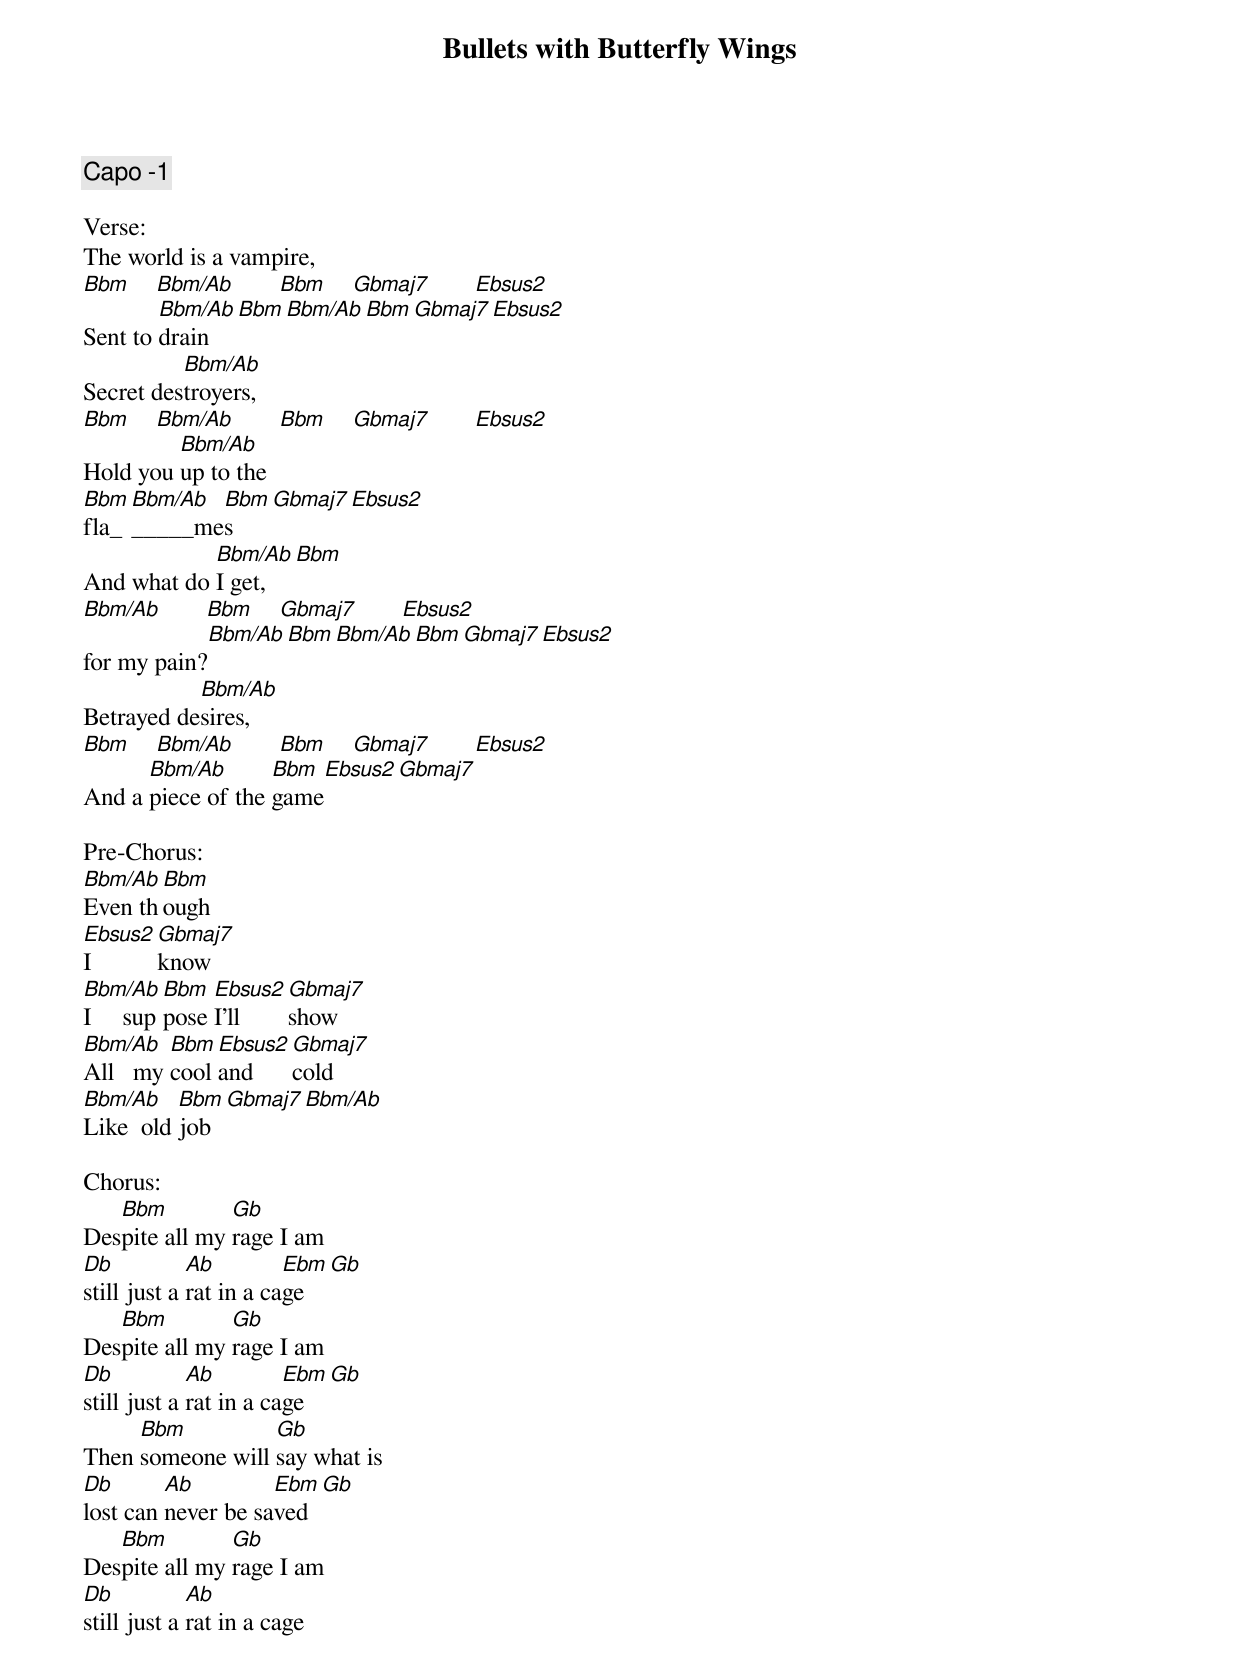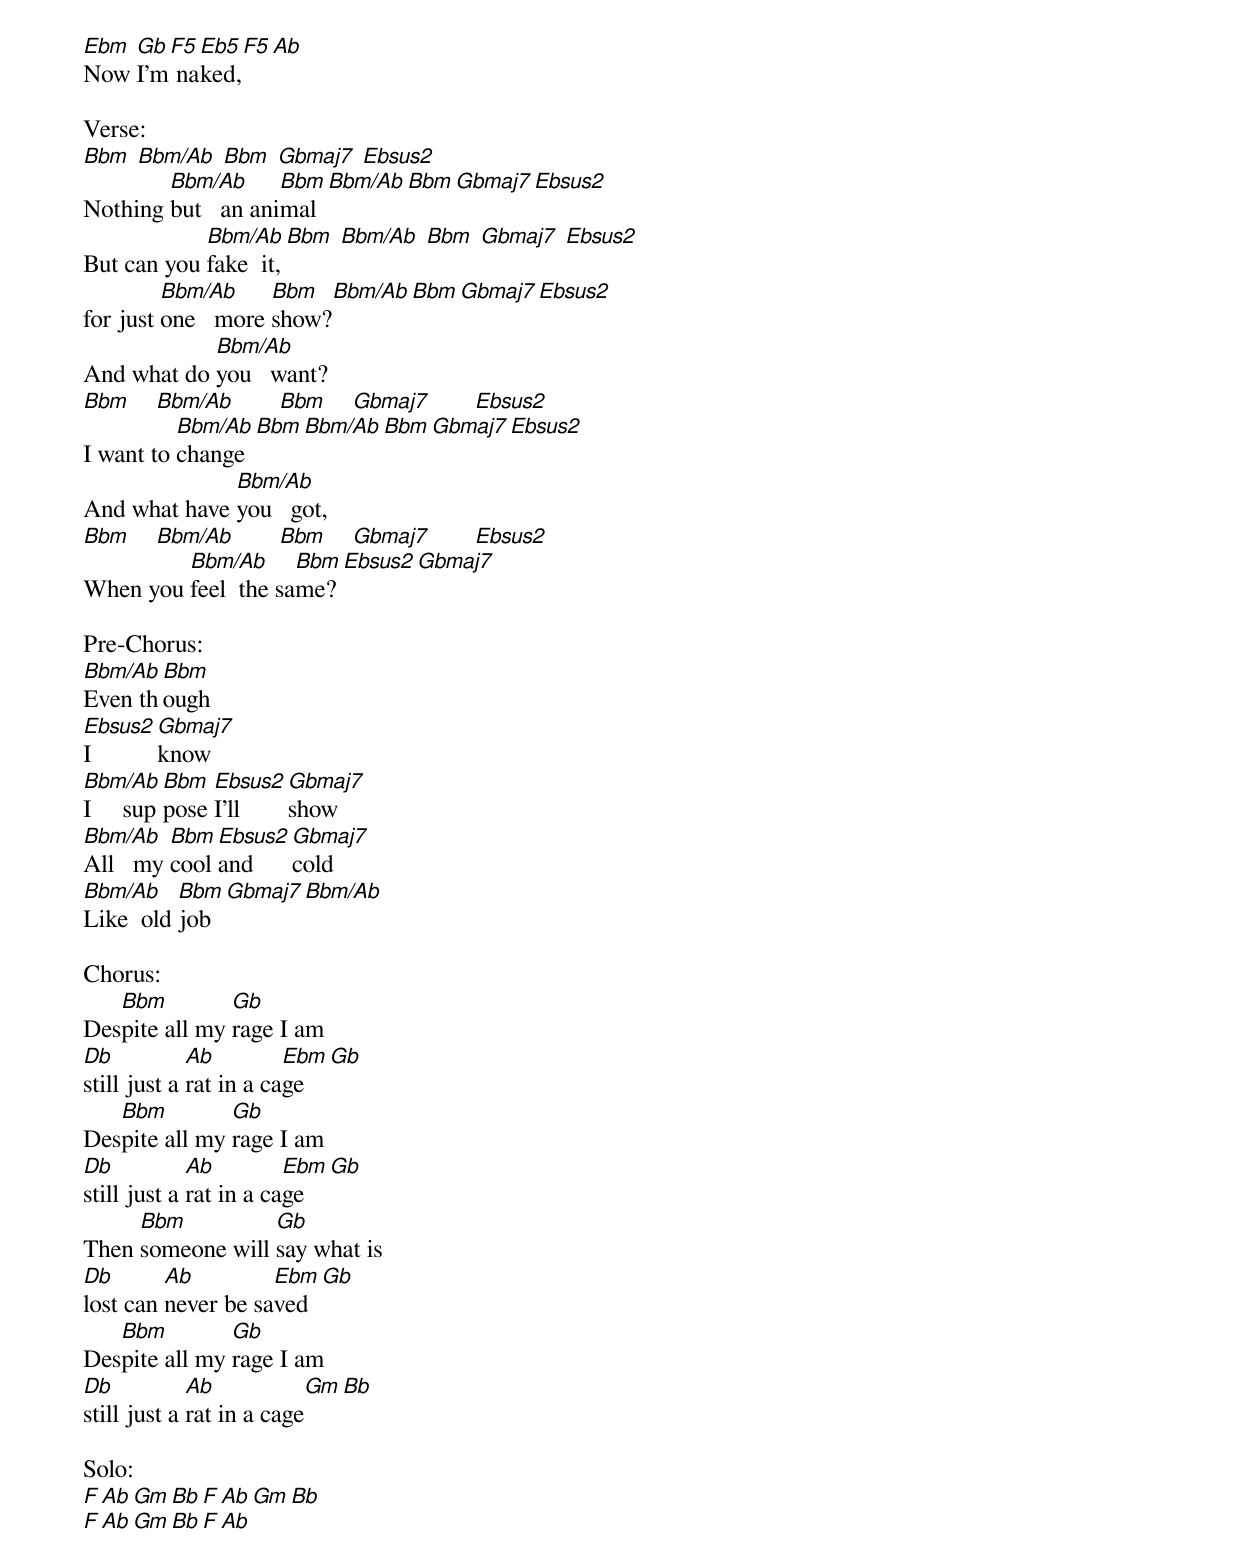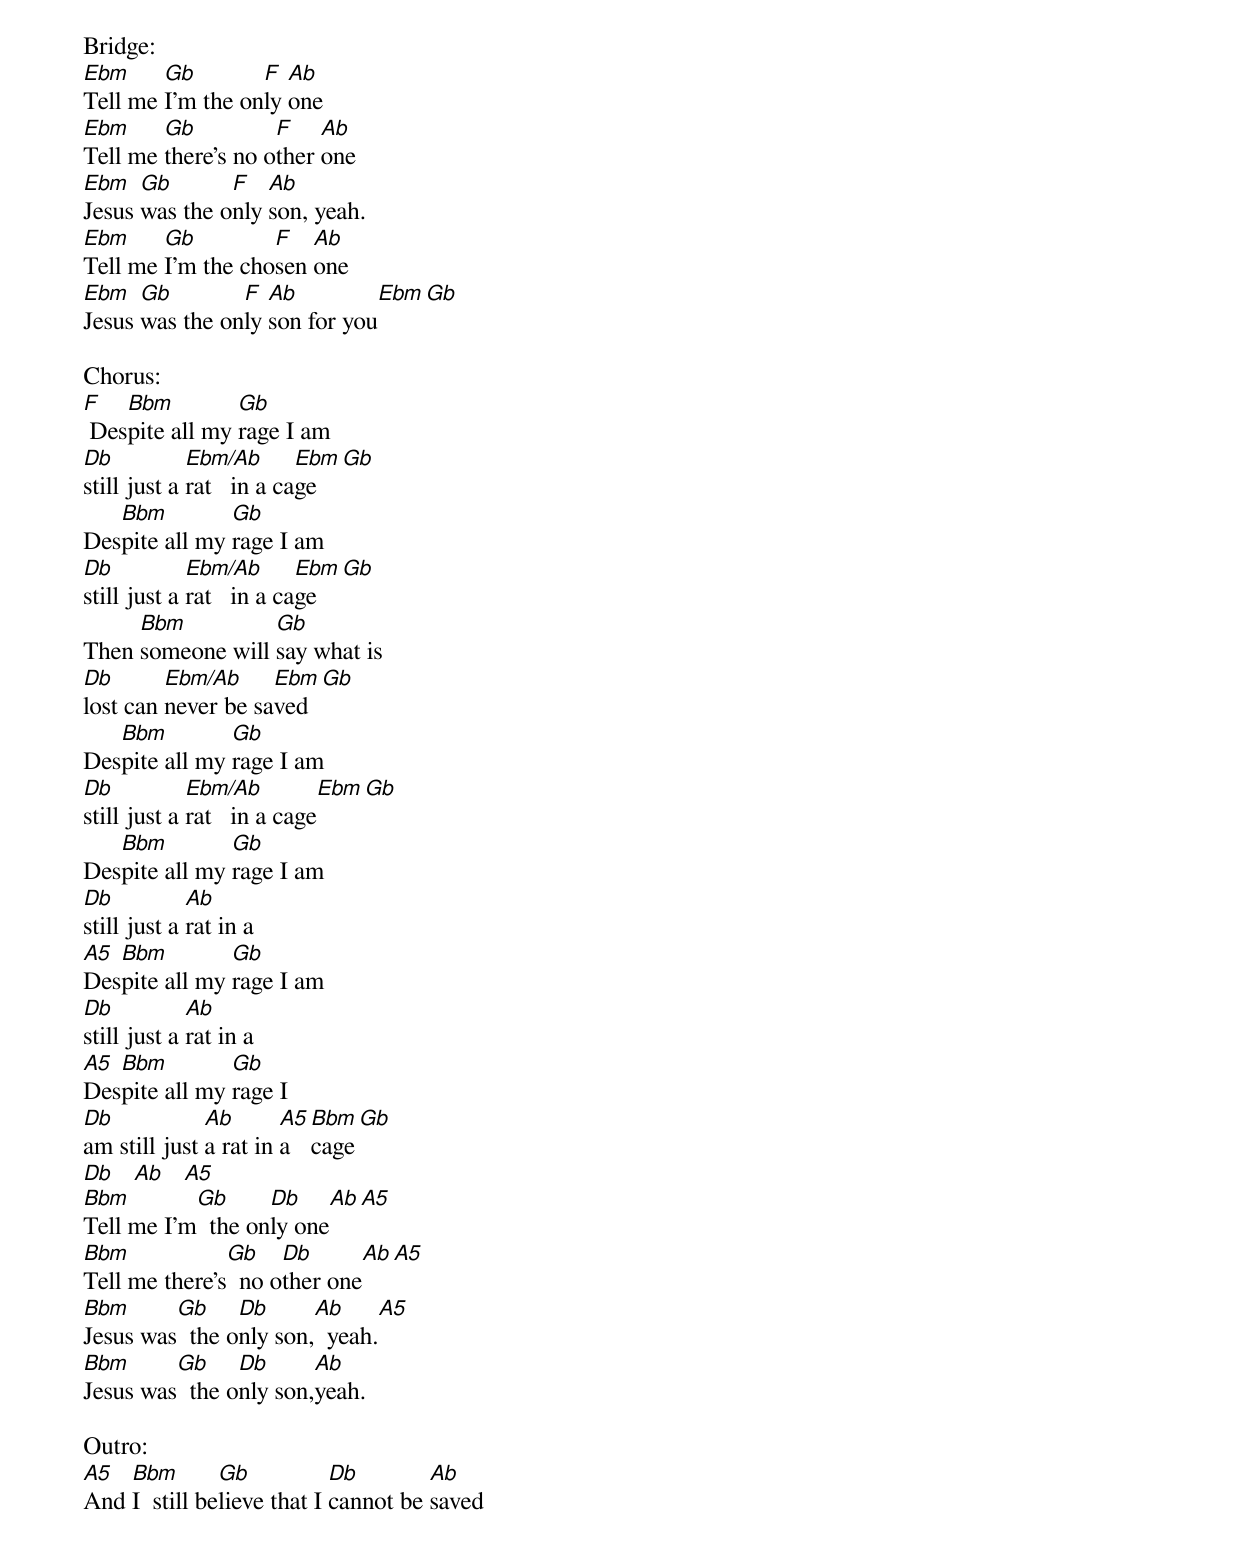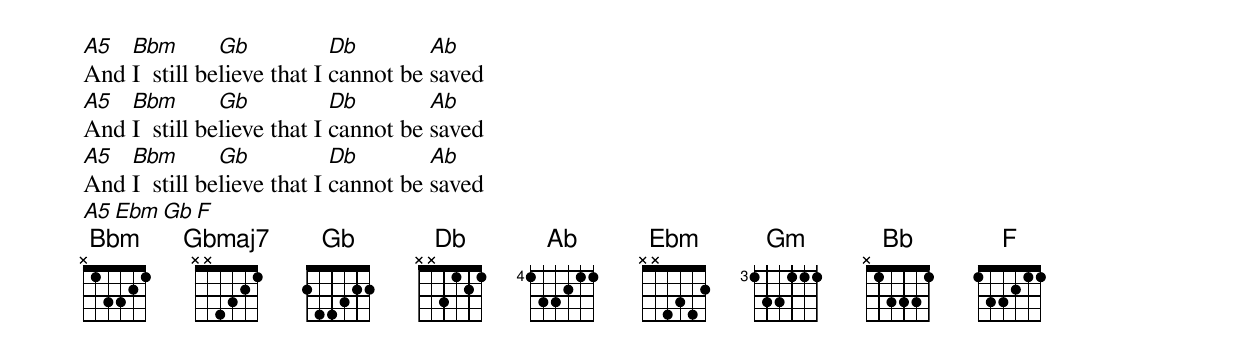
{title:Bullets with Butterfly Wings}
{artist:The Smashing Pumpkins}
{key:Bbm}
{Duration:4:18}
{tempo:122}
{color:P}

{c:Capo -1}

Verse:
The world is a vampire,
[Bbm]    [Bbm/Ab]       [Bbm]    [Gbmaj7]       [Ebsus2]
Sent to [Bbm/Ab]drain [Bbm][Bbm/Ab][Bbm][Gbmaj7][Ebsus2]
Secret des[Bbm/Ab]troyers,
[Bbm]    [Bbm/Ab]       [Bbm]    [Gbmaj7]       [Ebsus2]
Hold you [Bbm/Ab]up to the
[Bbm]fla_[Bbm/Ab]_____me[Bbm]s [Gbmaj7][Ebsus2]
And what do [Bbm/Ab]I get,[Bbm]
[Bbm/Ab]       [Bbm]    [Gbmaj7]       [Ebsus2]
for my pain?[Bbm/Ab][Bbm][Bbm/Ab][Bbm][Gbmaj7][Ebsus2]
Betrayed de[Bbm/Ab]sires,
[Bbm]    [Bbm/Ab]       [Bbm]    [Gbmaj7]       [Ebsus2]
And a [Bbm/Ab]piece of the [Bbm]game[Ebsus2][Gbmaj7]

Pre-Chorus:
[Bbm/Ab]Even th[Bbm]ough
[Ebsus2]I      [Gbmaj7]know
[Bbm/Ab]I     sup[Bbm]pose [Ebsus2]I'll   [Gbmaj7]show
[Bbm/Ab]All   my [Bbm]cool [Ebsus2]and    [Gbmaj7]cold
[Bbm/Ab]Like  old [Bbm]job[Gbmaj7][Bbm/Ab]

Chorus:
Des[Bbm]pite all my [Gb]rage I am
[Db]still just a [Ab]rat in a ca[Ebm]ge [Gb]
Des[Bbm]pite all my [Gb]rage I am
[Db]still just a [Ab]rat in a ca[Ebm]ge [Gb]
Then [Bbm]someone will [Gb]say what is
[Db]lost can [Ab]never be sa[Ebm]ved[Gb]
Des[Bbm]pite all my [Gb]rage I am
[Db]still just a [Ab]rat in a cage
[Ebm]Now [Gb]I'm[F5] na[Eb5]ked,[F5][Ab]

Verse:
[Bbm] [Bbm/Ab] [Bbm] [Gbmaj7] [Ebsus2]
Nothing [Bbm/Ab]but   an ani[Bbm]mal[Bbm/Ab][Bbm][Gbmaj7][Ebsus2]
But can you [Bbm/Ab]fake  it,[Bbm] [Bbm/Ab] [Bbm] [Gbmaj7] [Ebsus2]
for just [Bbm/Ab]one   more [Bbm]show?[Bbm/Ab][Bbm][Gbmaj7][Ebsus2]
And what do [Bbm/Ab]you   want?
[Bbm]    [Bbm/Ab]       [Bbm]    [Gbmaj7]       [Ebsus2]
I want to [Bbm/Ab]change[Bbm][Bbm/Ab][Bbm][Gbmaj7][Ebsus2]
And what have [Bbm/Ab]you   got,
[Bbm]    [Bbm/Ab]       [Bbm]    [Gbmaj7]       [Ebsus2]
When you [Bbm/Ab]feel  the sa[Bbm]me?[Ebsus2][Gbmaj7]

Pre-Chorus:
[Bbm/Ab]Even th[Bbm]ough
[Ebsus2]I      [Gbmaj7]know
[Bbm/Ab]I     sup[Bbm]pose [Ebsus2]I'll   [Gbmaj7]show
[Bbm/Ab]All   my [Bbm]cool [Ebsus2]and    [Gbmaj7]cold
[Bbm/Ab]Like  old [Bbm]job[Gbmaj7][Bbm/Ab]

Chorus:
Des[Bbm]pite all my [Gb]rage I am
[Db]still just a [Ab]rat in a ca[Ebm]ge [Gb]
Des[Bbm]pite all my [Gb]rage I am
[Db]still just a [Ab]rat in a ca[Ebm]ge [Gb]
Then [Bbm]someone will [Gb]say what is
[Db]lost can [Ab]never be sa[Ebm]ved[Gb]
Des[Bbm]pite all my [Gb]rage I am
[Db]still just a [Ab]rat in a cage[Gm][Bb]

Solo:
[F][Ab][Gm][Bb][F][Ab][Gm][Bb]
[F][Ab][Gm][Bb][F][Ab]

Bridge:
[Ebm]Tell me [Gb]I'm the on[F]ly [Ab]one
[Ebm]Tell me [Gb]there's no o[F]ther [Ab]one
[Ebm]Jesus [Gb]was the o[F]nly [Ab]son, yeah.
[Ebm]Tell me [Gb]I'm the cho[F]sen [Ab]one
[Ebm]Jesus [Gb]was the on[F]ly [Ab]son for you[Ebm][Gb]

Chorus:
[F] Des[Bbm]pite all my [Gb]rage I am
[Db]still just a [Ebm/Ab]rat   in a ca[Ebm]ge [Gb]
Des[Bbm]pite all my [Gb]rage I am
[Db]still just a [Ebm/Ab]rat   in a ca[Ebm]ge [Gb]
Then [Bbm]someone will [Gb]say what is
[Db]lost can [Ebm/Ab]never be sa[Ebm]ved[Gb]
Des[Bbm]pite all my [Gb]rage I am
[Db]still just a [Ebm/Ab]rat   in a cage[Ebm][Gb]
Des[Bbm]pite all my [Gb]rage I am
[Db]still just a [Ab]rat in a
[A5]Des[Bbm]pite all my [Gb]rage I am
[Db]still just a [Ab]rat in a
[A5]Des[Bbm]pite all my [Gb]rage I
[Db]am still just [Ab]a rat in [A5]a  [Bbm]cage[Gb]
[Db]   [Ab]   [A5]
[Bbm]Tell me I'm[Gb]  the on[Db]ly one[Ab][A5]
[Bbm]Tell me there's[Gb]  no o[Db]ther one[Ab][A5]
[Bbm]Jesus was[Gb]  the o[Db]nly son,[Ab]  yeah.[A5]
[Bbm]Jesus was[Gb]  the o[Db]nly son,[Ab]yeah.

Outro:
[A5]And [Bbm]I  still be[Gb]lieve that I [Db]cannot be [Ab]saved
[A5]And [Bbm]I  still be[Gb]lieve that I [Db]cannot be [Ab]saved
[A5]And [Bbm]I  still be[Gb]lieve that I [Db]cannot be [Ab]saved
[A5]And [Bbm]I  still be[Gb]lieve that I [Db]cannot be [Ab]saved
[A5][Ebm][Gb][F]
